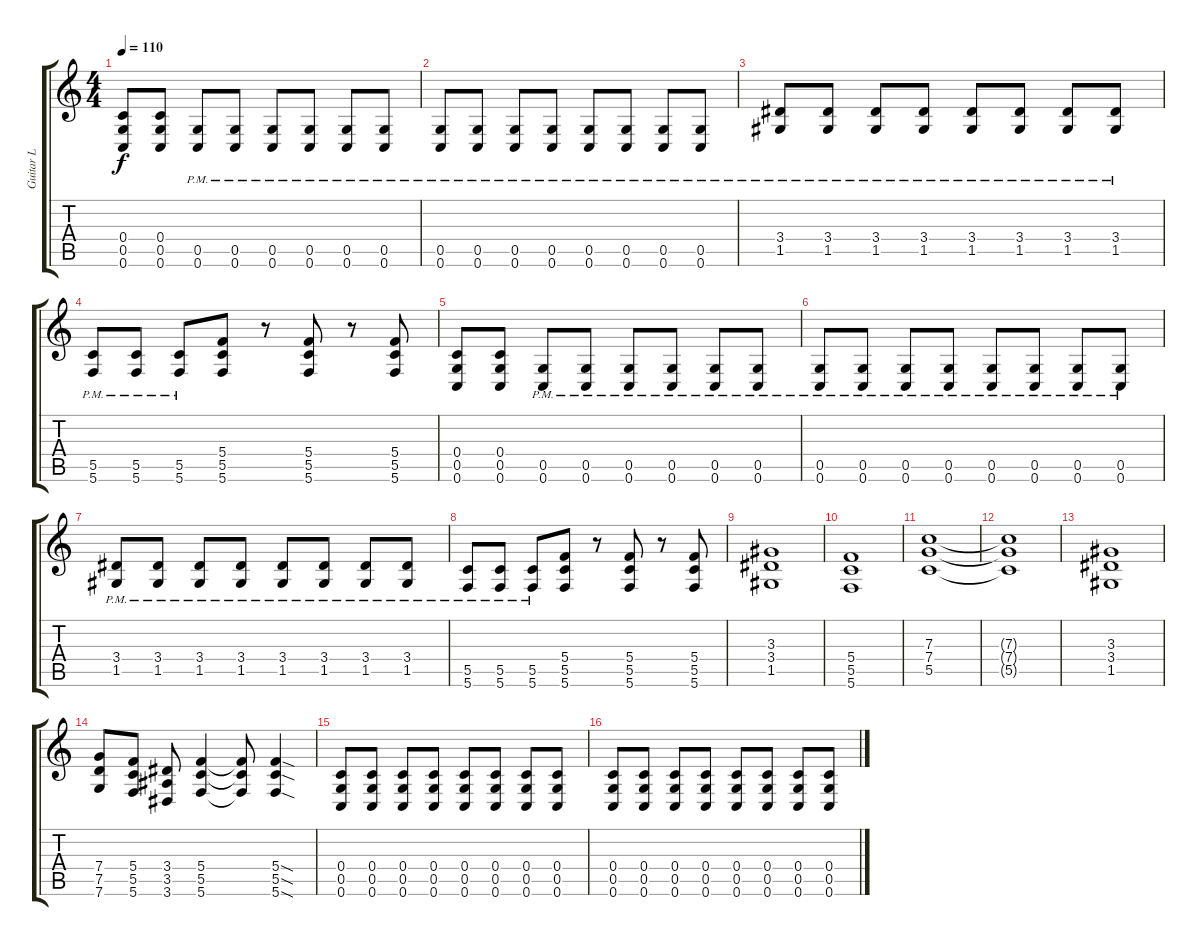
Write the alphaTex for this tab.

\track ("Guitar L" "Guitar L") {instrument distortionguitar}
\staff {score tabs}
\tuning (D4 A3 F3 C3 G2 C2) {hide}
\ts (4 4)
\tempo 110
\clef g2
\ks c
(0.4 0.5 0.6).8{dy f} (0.4 0.5 0.6).8 (0.5{pm} 0.6{pm}).8 (0.5{pm} 0.6{pm}).8 (0.5{pm} 0.6{pm}).8 (0.5{pm} 0.6{pm}).8 (0.5{pm} 0.6{pm}).8 (0.5{pm} 0.6{pm}).8 |
(0.5{pm} 0.6{pm}).8 (0.5{pm} 0.6{pm}).8 (0.5{pm} 0.6{pm}).8 (0.5{pm} 0.6{pm}).8 (0.5{pm} 0.6{pm}).8 (0.5{pm} 0.6{pm}).8 (0.5{pm} 0.6{pm}).8 (0.5{pm} 0.6{pm}).8 |
(3.4{pm} 1.5{pm}).8 (3.4{pm} 1.5{pm}).8 (3.4{pm} 1.5{pm}).8 (3.4{pm} 1.5{pm}).8 (3.4{pm} 1.5{pm}).8 (3.4{pm} 1.5{pm}).8 (3.4{pm} 1.5{pm}).8 (3.4{pm} 1.5{pm}).8 |
(5.5{pm} 5.6{pm}).8 (5.5{pm} 5.6{pm}).8 (5.5{pm} 5.6{pm}).8 (5.4 5.5 5.6).8 r.8 (5.4 5.5 5.6).8 r.8 (5.4 5.5 5.6).8 |
(0.4 0.5 0.6).8 (0.4 0.5 0.6).8 (0.5{pm} 0.6{pm}).8 (0.5{pm} 0.6{pm}).8 (0.5{pm} 0.6{pm}).8 (0.5{pm} 0.6{pm}).8 (0.5{pm} 0.6{pm}).8 (0.5{pm} 0.6{pm}).8 |
(0.5{pm} 0.6{pm}).8 (0.5{pm} 0.6{pm}).8 (0.5{pm} 0.6{pm}).8 (0.5{pm} 0.6{pm}).8 (0.5{pm} 0.6{pm}).8 (0.5{pm} 0.6{pm}).8 (0.5{pm} 0.6{pm}).8 (0.5{pm} 0.6{pm}).8 |
(3.4{pm} 1.5{pm}).8 (3.4{pm} 1.5{pm}).8 (3.4{pm} 1.5{pm}).8 (3.4{pm} 1.5{pm}).8 (3.4{pm} 1.5{pm}).8 (3.4{pm} 1.5{pm}).8 (3.4{pm} 1.5{pm}).8 (3.4{pm} 1.5{pm}).8 |
(5.5{pm} 5.6{pm}).8 (5.5{pm} 5.6{pm}).8 (5.5{pm} 5.6{pm}).8 (5.4 5.5 5.6).8 r.8 (5.4 5.5 5.6).8 r.8 (5.4 5.5 5.6).8 |
(3.3 3.4 1.5).1 |
(5.4 5.5 5.6).1 |
(7.3 7.4 5.5).1 |
(7.3{t} 7.4{t} 5.5{t}).1 |
(3.3 3.4 1.5).1 |
(7.4 7.5 7.6).8 (5.4 5.5 5.6).8 (3.4 3.5 3.6).8 (5.4 5.5 5.6).4 (5.4{t} 5.5{t} 5.6{t}).8 (5.4{sod} 5.5{sod} 5.6{sod}).4 |
(0.4 0.5 0.6).8 (0.4 0.5 0.6).8 (0.4 0.5 0.6).8 (0.4 0.5 0.6).8 (0.4 0.5 0.6).8 (0.4 0.5 0.6).8 (0.4 0.5 0.6).8 (0.4 0.5 0.6).8 |
(0.4 0.5 0.6).8 (0.4 0.5 0.6).8 (0.4 0.5 0.6).8 (0.4 0.5 0.6).8 (0.4 0.5 0.6).8 (0.4 0.5 0.6).8 (0.4 0.5 0.6).8 (0.4 0.5 0.6).8
